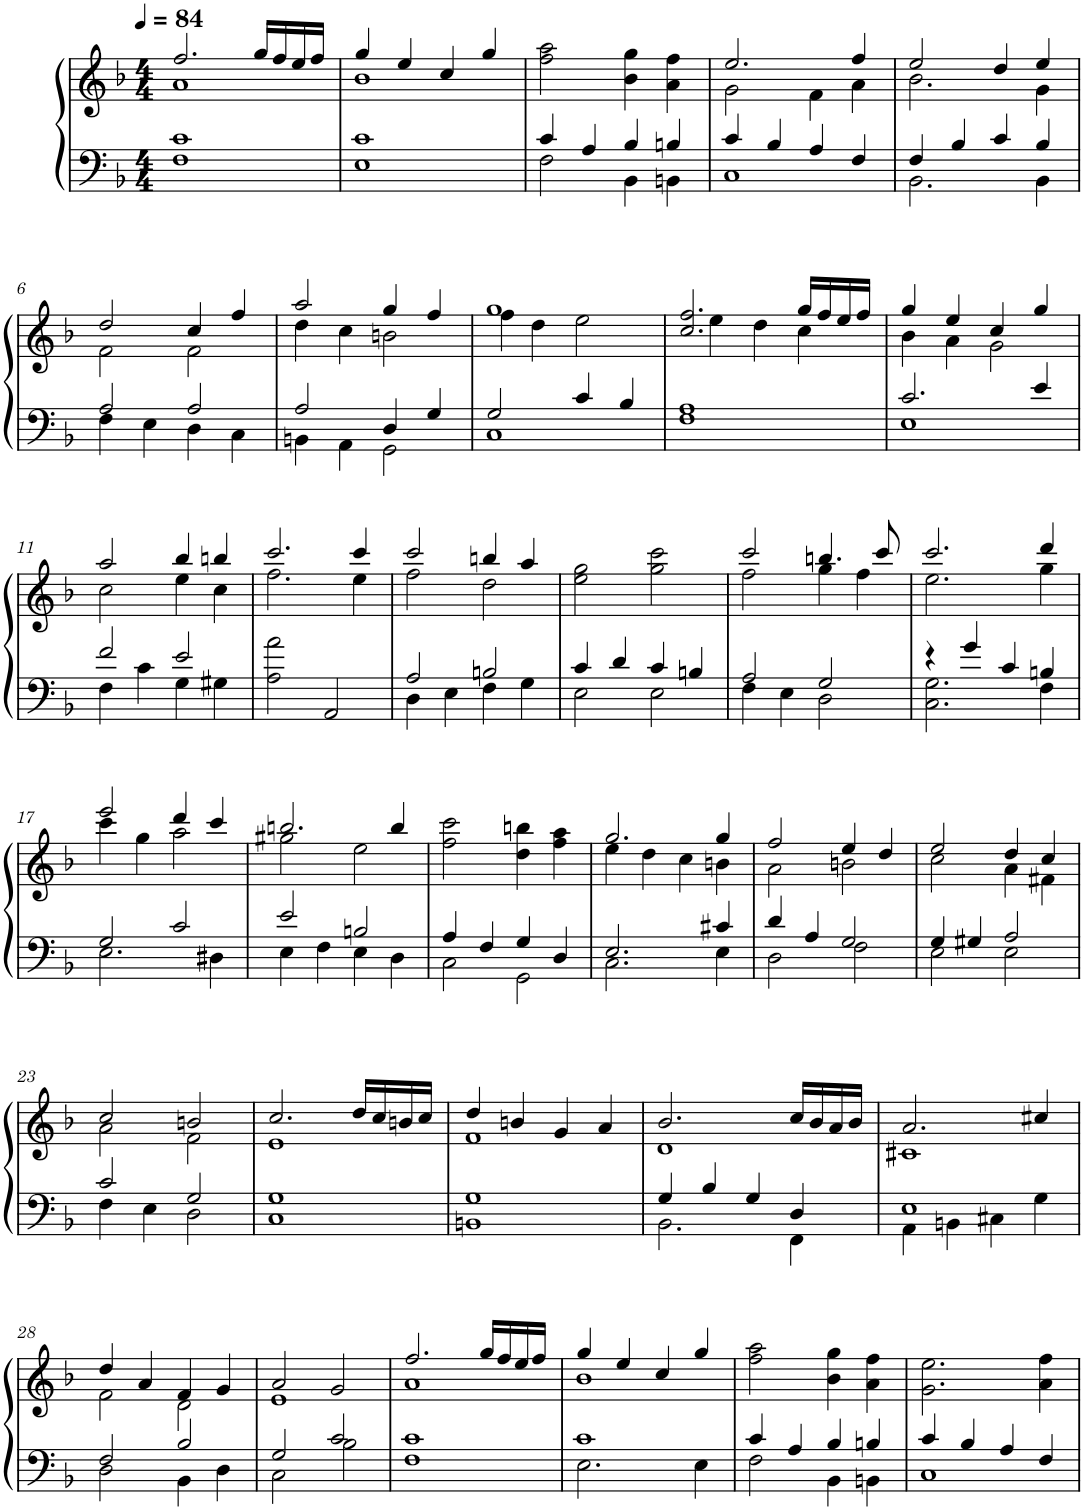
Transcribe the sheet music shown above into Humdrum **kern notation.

**kern	**kern
*part1	*part1
*staff2	*staff1
*I"Piano	*
*I'Pno.	*
*clefF4	*clefG2
*k[b-]	*k[b-]
*M4/4	*M4/4
*MM84	*MM84
=1	=1
*	*^
1F 1c	2.ff/	1a
.	16gg/LL	.
.	16ff/	.
.	16ee/	.
.	16ff/JJ	.
=2	=2	=2
1E 1c	4gg/	1b-
.	4ee/	.
.	4cc/	.
.	4gg/	.
*	*v	*v
=3	=3
*^	*
4c/	2F\	2ff\ 2aa\
4A/	.	.
4B-/	4BB-\	4b-\ 4gg\
4Bn/	4BBn\	4a\ 4ff\
=4	=4	=4
*	*	*^
4c/	1C	2.ee/	2g\
4B-/	.	.	.
4A/	.	.	4f\
4F/	.	4ff/	4a\
=5	=5	=5	=5
4F/	2.BB-\	2ee/	2.b-\
4B-/	.	.	.
4c/	.	4dd/	.
4B-/	4BB-\	4ee/	4g\
!!LO:LB:g=z	!!
=6	=6	=6	=6
2A/	4F\	2dd/	2f\
.	4E\	.	.
2A/	4D\	4cc/	2f\
.	4C\	4ff/	.
=7	=7	=7	=7
2A/	4BBn\	2aa/	4dd\
.	4AA\	.	4cc\
4D/	2GG\	4gg/	2bn\
4G/	.	4ff/	.
=8	=8	=8	=8
2G/	1C	1gg	4ff\
.	.	.	4dd\
4c/	.	.	2ee\
4B-/	.	.	.
=9	=9	=9	=9
1A	1F	2.cc/ 2.ff/	4ryy
.	.	.	4ee\
.	.	.	4dd\
.	.	16gg/LL	4cc\
.	.	16ff/	.
.	.	16ee/	.
.	.	16ff/JJ	.
=10	=10	=10	=10
2.c/	1E	4gg/	4b-\
.	.	4ee/	4a\
.	.	4cc/	2g\
4e/	.	4gg/	.
!!LO:LB:g=z	!!
=11	=11	=11	=11
2f/	4F\	2aa/	2cc\
.	4c\	.	.
2e/	4G\	4bb-/	4ee\
.	4G#X\	4bbn/	4cc\
*v	*v	*	*
=12	=12	=12
2A\ 2a\	2.ccc/	2.ff\
2AA/	.	.
.	4ccc/	4ee\
=13	=13	=13
*^	*	*
2A/	4D\	2ccc/	2ff\
.	4E\	.	.
2Bn/	4F\	4bbn/	2dd\
.	4G\	4aa/	.
*	*	*v	*v
=14	=14	=14
4c/	2E\	2ee\ 2gg\
4d/	.	.
4c/	2E\	2gg\ 2ccc\
4Bn/	.	.
=15	=15	=15
*	*	*^
2A/	4F\	2ccc/	2ff\
.	4E\	.	.
2G/	2D\	4.bbn/	4gg\
.	.	.	4ff\
.	.	8ccc/	.
=16	=16	=16	=16
4r	2.C\ 2.G\	2.ccc/	2.ee\
4g/	.	.	.
4c/	.	.	.
4Bn/	4F\	4ddd/	4gg\
!!LO:LB:g=z	!!
=17	=17	=17	=17
2G/	2.E\	2eee/	4ccc\
.	.	.	4gg\
2c/	.	4ddd/	2aa\
.	4D#X\	4ccc/	.
=18	=18	=18	=18
2e/	4E\	2.bbn/	2gg#X\
.	4F\	.	.
2Bn/	4E\	.	2ee\
.	4D\	4bb/	.
*	*	*v	*v
=19	=19	=19
4A/	2C\	2ff\ 2ccc\
4F/	.	.
4G/	2GG\	4dd\ 4bbn\
4D/	.	4ff\ 4aa\
=20	=20	=20
*	*	*^
2.E/	2.C\	2.gg/	4ee\
.	.	.	4dd\
.	.	.	4cc\
4c#X/	4E\	4gg/	4bn\
=21	=21	=21	=21
4d/	2D\	2ff/	2a\
4A/	.	.	.
2G/	2F\	4ee/	2bn\
.	.	4dd/	.
=22	=22	=22	=22
4G/	2E\	2ee/	2cc\
4G#X/	.	.	.
2A/	2E\	4dd/	4a\
.	.	4cc/	4f#X\
!!LO:LB:g=z	!!
=23	=23	=23	=23
2c/	4F\	2cc/	2a\
.	4E\	.	.
2G/	2D\	2bn/	2f\
*v	*v	*	*
=24	=24	=24
1C 1G	2.cc/	1e
.	16dd/LL	.
.	16cc/	.
.	16bn/	.
.	16cc/JJ	.
=25	=25	=25
1BBn 1G	4dd/	1f
.	4bn/	.
.	4g/	.
.	4a/	.
=26	=26	=26
*^	*	*
4G/	2.BB-\	2.b-/	1d
4B-/	.	.	.
4G/	.	.	.
4D/	4FF\	16cc/LL	.
.	.	16b-/	.
.	.	16a/	.
.	.	16b-/JJ	.
=27	=27	=27	=27
1E	4AA\	2.a/	1c#X
.	4BBn\	.	.
.	4C#X\	.	.
.	4G\	4cc#X/	.
!!LO:LB:g=z	!!
=28	=28	=28	=28
2F/	2D\	4dd/	2f\
.	.	4a/	.
2B-/	4BB-\	4f/	2d\
.	4D\	4g/	.
=29	=29	=29	=29
2G/	2C\	2a/	1e
2c/	2B-\	2g/	.
=30	=30	=30	=30
1c	1F	2.ff/	1a
.	.	16gg/LL	.
.	.	16ff/	.
.	.	16ee/	.
.	.	16ff/JJ	.
=31	=31	=31	=31
1c	2.E\	4gg/	1b-
.	.	4ee/	.
.	.	4cc/	.
.	4E\	4gg/	.
*	*	*v	*v
=32	=32	=32
4c/	2F\	2ff\ 2aa\
4A/	.	.
4B-/	4BB-\	4b-\ 4gg\
4Bn/	4BBn\	4a\ 4ff\
=33	=33	=33
4c/	1C	2.g\ 2.ee\
4B-/	.	.
4A/	.	.
4F/	.	4a\ 4ff\
*v	*v	*
=	=
*-	*-
